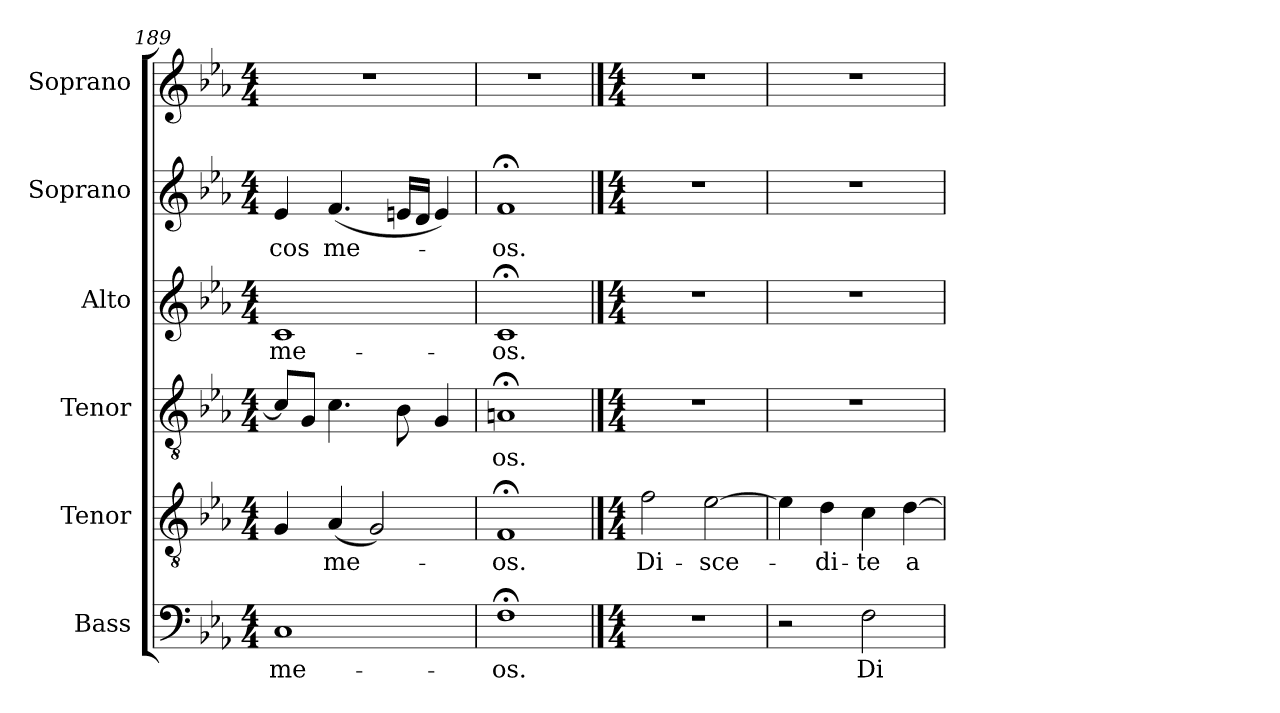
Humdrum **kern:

**kern	**text	**kern	**text	**kern	**text	**kern	**text	**kern	**text	**kern
*part6	*part6	*part5	*part5	*part4	*part4	*part3	*part3	*part2	*part2	*part1
*staff6	*staff6	*staff5	*staff5	*staff4	*staff4	*staff3	*staff3	*staff2	*staff2	*staff1
*I"Bass	*	*I"Tenor	*	*I"Tenor	*	*I"Alto	*	*I"Soprano	*	*I"Soprano
*I'B	*	*I'T	*	*I'T	*	*I'A	*	*I'S	*	*I'S
*clefF4	*	*clefGv2	*	*clefGv2	*	*clefG2	*	*clefG2	*	*clefG2
*	*	*ITrd7c12	*	*ITrd7c12	*	*	*	*	*	*
*k[b-e-a-]	*	*k[b-e-a-]	*	*k[b-e-a-]	*	*k[b-e-a-]	*	*k[b-e-a-]	*	*k[b-e-a-]
*E-:	*	*E-:	*	*E-:	*	*E-:	*	*E-:	*	*E-:
*M4/4	*	*M4/4	*	*M4/4	*	*M4/4	*	*M4/4	*	*M4/4
=189	=189	=189	=189	=189	=189	=189	=189	=189	=189	=189
!	!LO:LY:b:color=#000000	!	!	!	!	!	!	!	!	!
!	!	!	!	!	!	!	!LO:LY:b:color=#000000	!	!	!
!	!	!	!	!	!	!	!	!	!LO:LY:b:color=#000000	!
1Ci	me-	4GGi/	.	8Ci/L]	.	1ci	me-	4e-i/	-cos	1r
.	.	.	.	8GGi/J	.	.	.	.	.	.
!	!	!	!LO:LY:b:color=#000000	!	!	!	!	!	!	!
!	!	!	!	!	!	!	!	!	!LO:LY:b:color=#000000	!
.	.	(4AA-i/	me-	4.Ci\	.	.	.	(4.fi/	me-	.
.	.	2GGi/)	.	.	.	.	.	.	.	.
.	.	.	.	8BB-i\	.	.	.	16eni/LL	.	.
.	.	.	.	.	.	.	.	16di/JJ	.	.
.	.	.	.	4GGi/	.	.	.	4ei/)	.	.
=190	=190	=190	=190	=190	=190	=190	=190	=190	=190	=190
!	!LO:LY:b:color=#000000	!	!	!	!	!	!	!	!	!
!	!	!	!LO:LY:b:color=#000000	!	!	!	!	!	!	!
!	!	!	!	!	!LO:LY:b:color=#000000	!	!	!	!	!
!	!	!	!	!	!	!	!LO:LY:b:color=#000000	!	!	!
!	!	!	!	!	!	!	!	!	!LO:LY:b:color=#000000	!
1F;i	-os.	1FF;i	-os.	1AAn;i	-os.	1c;i	-os.	1f;i	-os.	1r
!!LO:PB:g=z
==191	==191	==191	==191	==191	==191	==191	==191	==191	==191	==191
*M4/4	*	*M4/4	*	*M4/4	*	*M4/4	*	*M4/4	*	*M4/4
!	!	!	!LO:LY:b:color=#000000	!	!	!	!	!	!	!
1r	.	2Fi\	Di-	1r	.	1r	.	1r	.	1r
!	!	!	!LO:LY:b:color=#000000	!	!	!	!	!	!	!
.	.	[2E-i\	-sce-	.	.	.	.	.	.	.
=192	=192	=192	=192	=192	=192	=192	=192	=192	=192	=192
2r	.	4E-i\]	.	1r	.	1r	.	1r	.	1r
!	!	!	!LO:LY:b:color=#000000	!	!	!	!	!	!	!
.	.	4Di\	-di-	.	.	.	.	.	.	.
!	!LO:LY:b:color=#000000	!	!	!	!	!	!	!	!	!
!	!	!	!LO:LY:b:color=#000000	!	!	!	!	!	!	!
2Fi\	Di-	4Ci\	-te	.	.	.	.	.	.	.
!	!	!	!LO:LY:b:color=#000000	!	!	!	!	!	!	!
.	.	[4Di\	a	.	.	.	.	.	.	.
=	=	=	=	=	=	=	=	=	=	=
*-	*-	*-	*-	*-	*-	*-	*-	*-	*-	*-
